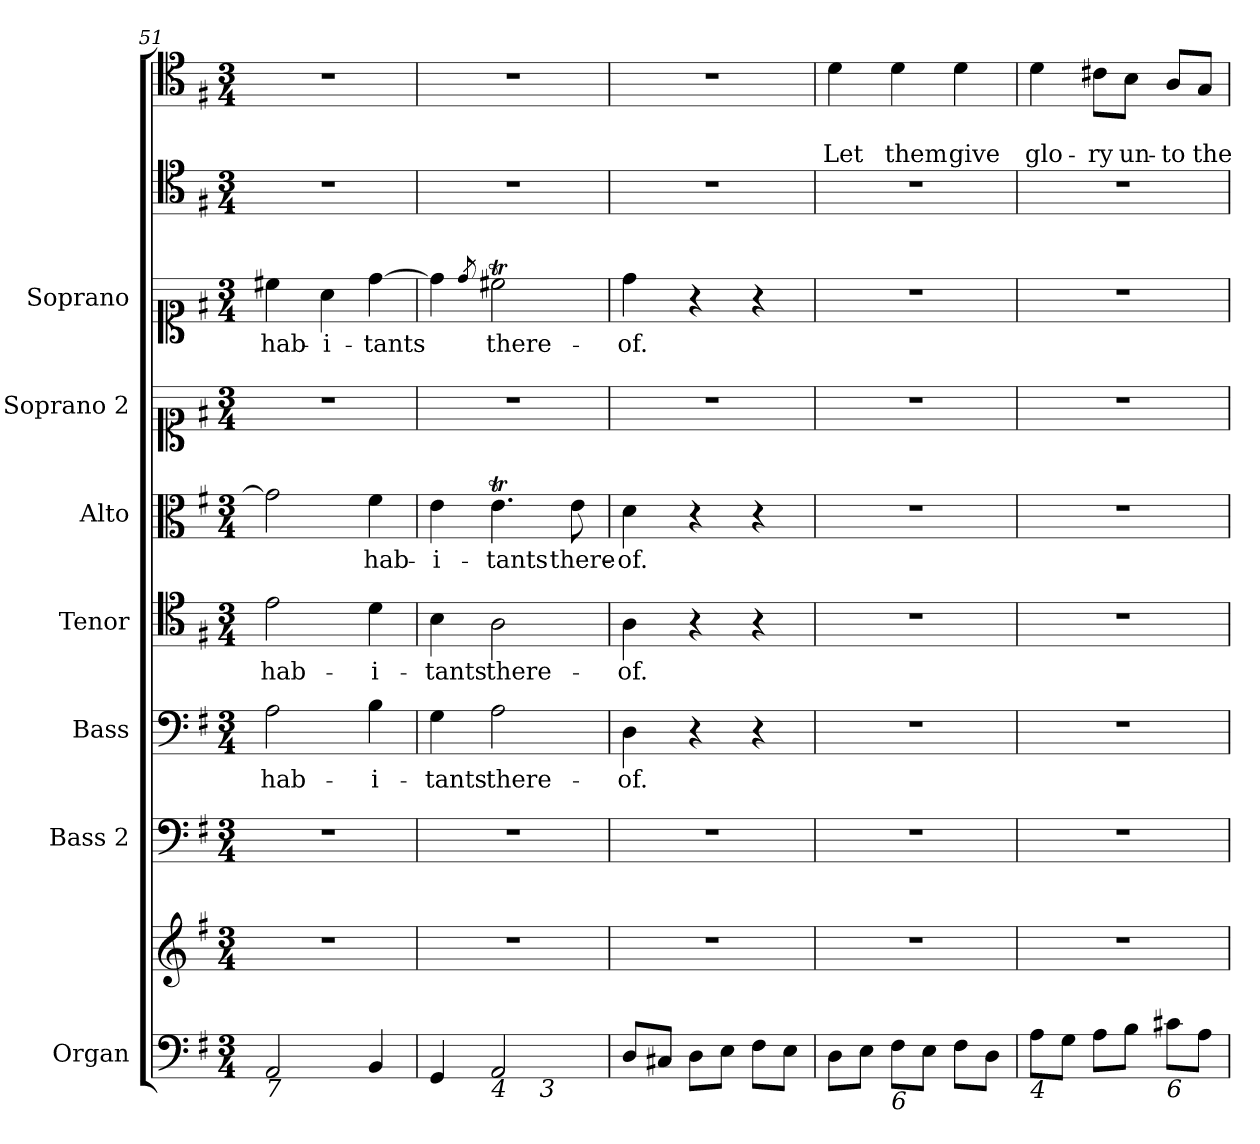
**kern	**kern	**kern	**kern	**text	**kern	**text	**kern	**text	**kern	**kern	**text	**kern	**kern	**text	**text
*part9	*part9	*part8	*part7	*part7	*part6	*part6	*part5	*part5	*part4	*part3	*part3	*part2	*part1	*part1	*part1
*staff10	*staff9	*staff8	*staff7	*staff7	*staff6	*staff6	*staff5	*staff5	*staff4	*staff3	*staff3	*staff2	*staff1	*staff1	*staff1
*I"Organ	*	*I"Bass 2	*I"Bass	*	*I"Tenor	*	*I"Alto	*	*I"Soprano 2	*I"Soprano	*	*	*	*	*
*I'Org.	*	*I'B	*I'B	*	*I'T	*	*I'A	*	*I'S	*I'S	*	*	*	*	*
!!LO:PB:g=z
*clefF4	*clefG2	*clefF4	*clefF4	*	*clefC4	*	*clefC3	*	*clefC1	*clefC1	*	*clefC4	*clefC4	*	*
*k[f#]	*k[f#]	*k[f#]	*k[f#]	*	*k[f#]	*	*k[f#]	*	*k[f#]	*k[f#]	*	*k[f#]	*k[f#]	*	*
*G:	*G:	*G:	*G:	*	*G:	*	*G:	*	*G:	*G:	*	*G:	*G:	*	*
*M3/4	*M3/4	*M3/4	*M3/4	*	*M3/4	*	*M3/4	*	*M3/4	*M3/4	*	*M3/4	*M3/4	*	*
=51	=51	=51	=51	=51	=51	=51	=51	=51	=51	=51	=51	=51	=51	=51	=51
!LO:TX:b:i:t=7	!	!	!	!	!	!	!	!	!	!	!	!	!	!	!
!	!	!	!	!LO:LY:b	!	!LO:LY:b	!	!	!	!	!LO:LY:b	!	!	!	!
2AA/	2.r	2.r	2A\	-hab-	2e\	hab-	2g\]	.	2.r	4cc#X\	-hab-	2.r	2.r	.	.
!	!	!	!	!	!	!	!	!	!	!	!LO:LY:b	!	!	!	!
.	.	.	.	.	.	.	.	.	.	4a\	-i-	.	.	.	.
!	!	!	!	!LO:LY:b	!	!LO:LY:b	!	!LO:LY:b	!	!	!LO:LY:b	!	!	!	!
4BB/	.	.	4B\	-i-	4d\	-i-	4f#\	-hab-	.	[4dd\	-tants	.	.	.	.
=52	=52	=52	=52	=52	=52	=52	=52	=52	=52	=52	=52	=52	=52	=52	=52
!LO:TX:b:i:t=6	!	!	!	!	!	!	!	!	!	!	!	!	!	!	!
!LO:TX:b:i:t=5	!	!	!	!	!	!	!	!	!	!	!	!	!	!	!
!	!	!	!	!LO:LY:b	!	!LO:LY:b	!	!LO:LY:b	!	!	!	!	!	!	!
*^	*	*	*	*	*	*	*	*	*	*	*	*	*	*	*
4GG/	2ryy	2.r	2.r	4G\	-tants	4B\	-tants	4e\	-i-	2.r	4dd\]	.	2.r	2.r	.	.
.	.	.	.	.	.	.	.	.	.	.	8qdd/	.	.	.	.	.
!LO:TX:b:i:t=4	!	!	!	!	!	!	!	!	!	!	!	!	!	!	!	!
!	!	!	!	!	!LO:LY:b	!	!LO:LY:b	!	!LO:LY:b	!	!	!LO:LY:b	!	!	!	!
2AA/	.	.	.	2A\	there-	2A\	there-	4.eT\	-tants	.	2cc#Xt\	there-	.	.	.	.
!	!LO:TX:b:i:t=3	!	!	!	!	!	!	!	!	!	!	!	!	!	!	!
.	4ryy	.	.	.	.	.	.	.	.	.	.	.	.	.	.	.
!	!	!	!	!	!	!	!	!	!LO:LY:b	!	!	!	!	!	!	!
.	.	.	.	.	.	.	.	8e\	there-	.	.	.	.	.	.	.
=53	=53	=53	=53	=53	=53	=53	=53	=53	=53	=53	=53	=53	=53	=53	=53	=53
!	!	!	!	!	!LO:LY:b	!	!LO:LY:b	!	!LO:LY:b	!	!	!LO:LY:b	!	!	!	!
*v	*v	*	*	*	*	*	*	*	*	*	*	*	*	*	*	*
8D/L	2.r	2.r	4D\	-of.	4A\	-of.	4d\	-of.	2.r	4dd\	-of.	2.r	2.r	.	.
8C#X/J	.	.	.	.	.	.	.	.	.	.	.	.	.	.	.
8D\L	.	.	4r	.	4r	.	4r	.	.	4r	.	.	.	.	.
8E\J	.	.	.	.	.	.	.	.	.	.	.	.	.	.	.
8F#\L	.	.	4r	.	4r	.	4r	.	.	4r	.	.	.	.	.
8E\J	.	.	.	.	.	.	.	.	.	.	.	.	.	.	.
=54	=54	=54	=54	=54	=54	=54	=54	=54	=54	=54	=54	=54	=54	=54	=54
!	!	!	!	!	!	!	!	!	!	!	!	!	!	!	!LO:LY:b
8D\L	2.r	2.r	2.r	.	2.r	.	2.r	.	2.r	2.r	.	2.r	4d\	.	Let
8E\J	.	.	.	.	.	.	.	.	.	.	.	.	.	.	.
!LO:TX:b:i:t=6	!	!	!	!	!	!	!	!	!	!	!	!	!	!	!
!	!	!	!	!	!	!	!	!	!	!	!	!	!	!	!LO:LY:b
8F#\L	.	.	.	.	.	.	.	.	.	.	.	.	4d\	.	them
8E\J	.	.	.	.	.	.	.	.	.	.	.	.	.	.	.
!	!	!	!	!	!	!	!	!	!	!	!	!	!	!	!LO:LY:b
8F#\L	.	.	.	.	.	.	.	.	.	.	.	.	4d\	.	give
8D\J	.	.	.	.	.	.	.	.	.	.	.	.	.	.	.
=55	=55	=55	=55	=55	=55	=55	=55	=55	=55	=55	=55	=55	=55	=55	=55
!LO:TX:b:i:t=4	!	!	!	!	!	!	!	!	!	!	!	!	!	!	!
!	!	!	!	!	!	!	!	!	!	!	!	!	!	!	!LO:LY:b
8A\L	2.r	2.r	2.r	.	2.r	.	2.r	.	2.r	2.r	.	2.r	4d\	.	glo-
8G\J	.	.	.	.	.	.	.	.	.	.	.	.	.	.	.
!	!	!	!	!	!	!	!	!	!	!	!	!	!	!	!LO:LY:b
8A\L	.	.	.	.	.	.	.	.	.	.	.	.	8c#X\L	.	-ry
!	!	!	!	!	!	!	!	!	!	!	!	!	!	!	!LO:LY:b
8B\J	.	.	.	.	.	.	.	.	.	.	.	.	8B\J	.	un-
!LO:TX:b:i:t=6	!	!	!	!	!	!	!	!	!	!	!	!	!	!	!
!	!	!	!	!	!	!	!	!	!	!	!	!	!	!	!LO:LY:b
8c#X\L	.	.	.	.	.	.	.	.	.	.	.	.	8A/L	.	-to
!	!	!	!	!	!	!	!	!	!	!	!	!	!	!	!LO:LY:b
8A\J	.	.	.	.	.	.	.	.	.	.	.	.	8G/J	.	the
=	=	=	=	=	=	=	=	=	=	=	=	=	=	=	=
*-	*-	*-	*-	*-	*-	*-	*-	*-	*-	*-	*-	*-	*-	*-	*-
